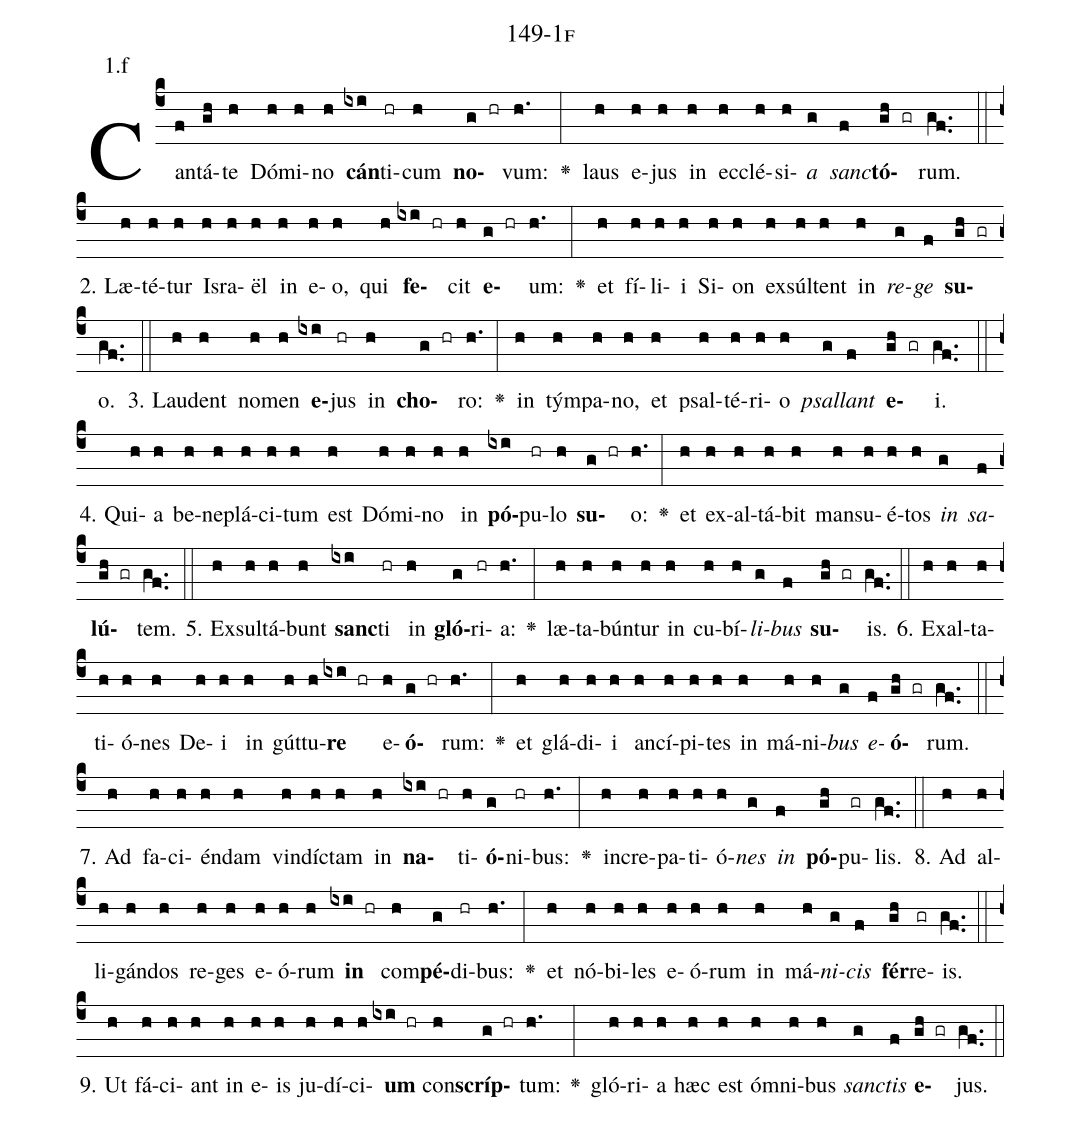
name: 149-1f;
annotation: 1.f;
%%
(c4)Can(f)tá(gh)te(h) Dó(h)mi(h)no(h) <b>cán</b>(ixi)ti(hr)cum(h) <b>no</b>(g hr)vum:(h.) <v>\greheightstar</v>(:) laus(h) e(h)jus(h) in(h) ec(h)clé(h)si(h)<i>a</i>(g) <i>sanc</i>(f)<b>tó</b>(gh gr)rum.(gf..) (::)
2. Læ(h)té(h)tur(h) Is(h)ra(h)ël(h) in(h) e(h)o,(h) qui(h) <b>fe</b>(ixi hr)cit(h) <b>e</b>(g hr)um:(h.) <v>\greheightstar</v>(:) et(h) fí(h)li(h)i(h) Si(h)on(h) ex(h)súl(h)tent(h) in(h) <i>re</i>(g)<i>ge</i>(f) <b>su</b>(gh gr)o.(gf..) (::)
3. Lau(h)dent(h) no(h)men(h) <b>e</b>(ixi)jus(hr) in(h) <b>cho</b>(g hr)ro:(h.) <v>\greheightstar</v>(:) in(h) tým(h)pa(h)no,(h) et(h) psal(h)té(h)ri(h)o(h) <i>psal</i>(g)<i>lant</i>(f) <b>e</b>(gh gr)i.(gf..) (::)
4. Qui(h)a(h) be(h)ne(h)plá(h)ci(h)tum(h) est(h) Dó(h)mi(h)no(h) in(h) <b>pó</b>(ixi)pu(hr)lo(h) <b>su</b>(g hr)o:(h.) <v>\greheightstar</v>(:) et(h) ex(h)al(h)tá(h)bit(h) man(h)su(h)é(h)tos(h) <i>in</i>(g) <i>sa</i>(f)<b>lú</b>(gh gr)tem.(gf..) (::)
5. Ex(h)sul(h)tá(h)bunt(h) <b>sanc</b>(ixi)ti(hr) in(h) <b>gló</b>(g)ri(hr)a:(h.) <v>\greheightstar</v>(:) læ(h)ta(h)bún(h)tur(h) in(h) cu(h)bí(h)<i>li</i>(g)<i>bus</i>(f) <b>su</b>(gh gr)is.(gf..) (::)
6. Ex(h)al(h)ta(h)ti(h)ó(h)nes(h) De(h)i(h) in(h) gút(h)tu(h)<b>re</b>(ixi hr) e(h)<b>ó</b>(g hr)rum:(h.) <v>\greheightstar</v>(:) et(h) glá(h)di(h)i(h) an(h)cí(h)pi(h)tes(h) in(h) má(h)ni(h)<i>bus</i>(g) <i>e</i>(f)<b>ó</b>(gh gr)rum.(gf..) (::)
7. Ad(h) fa(h)ci(h)én(h)dam(h) vin(h)díc(h)tam(h) in(h) <b>na</b>(ixi hr)ti(h)<b>ó</b>(g)ni(hr)bus:(h.) <v>\greheightstar</v>(:) in(h)cre(h)pa(h)ti(h)ó(h)<i>nes</i>(g) <i>in</i>(f) <b>pó</b>(gh)pu(gr)lis.(gf..) (::)
8. Ad(h) al(h)li(h)gán(h)dos(h) re(h)ges(h) e(h)ó(h)rum(h) <b>in</b>(ixi hr) com(h)<b>pé</b>(g)di(hr)bus:(h.) <v>\greheightstar</v>(:) et(h) nó(h)bi(h)les(h) e(h)ó(h)rum(h) in(h) má(h)<i>ni</i>(g)<i>cis</i>(f) <b>fér</b>(gh)re(gr)is.(gf..) (::)
9. Ut(h) fá(h)ci(h)ant(h) in(h) e(h)is(h) ju(h)dí(h)ci(h)<b>um</b>(ixi hr) con(h)<b>scríp</b>(g hr)tum:(h.) <v>\greheightstar</v>(:) gló(h)ri(h)a(h) hæc(h) est(h) óm(h)ni(h)bus(h) <i>sanc</i>(g)<i>tis</i>(f) <b>e</b>(gh gr)jus.(gf..) (::)
